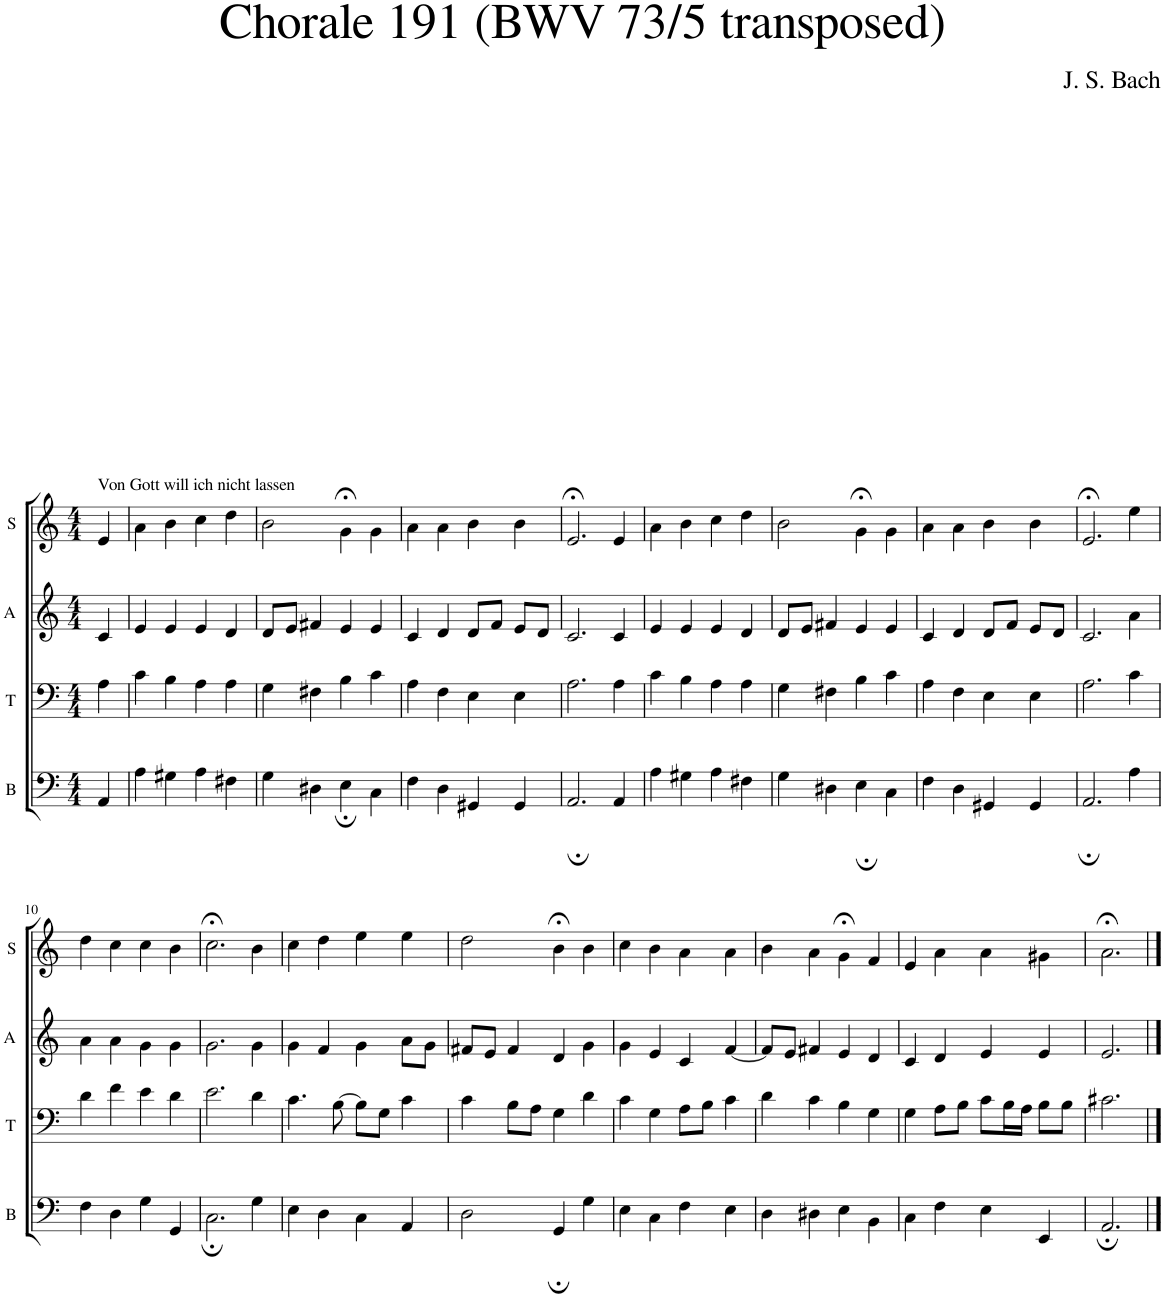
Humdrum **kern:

**kern	**kern	**kern	**kern
*part4	*part3	*part2	*part1
*staff4	*staff3	*staff2	*staff1
*I"B	*I"T	*I"A	*I"S
*I'B	*I'T	*I'A	*I'S
*clefF4	*clefF4	*clefG2	*clefG2
*k[]	*k[]	*k[]	*k[]
*M4/4	*M4/4	*M4/4	*M4/4
=1	=1	=1	=1
!	!	!	!LO:TX:a:t=Von Gott will ich nicht lassen
4AA/	4A\	4c/	4e/
=2	=2	=2	=2
4A\	4c\	4e/	4a\
4G#X\	4B\	4e/	4b\
4A\	4A\	4e/	4cc\
4F#X\	4A\	4d/	4dd\
=3	=3	=3	=3
4G\	4G\	8d/L	2b\
.	.	8e/J	.
4D#X\	4F#X\	4f#X/	.
4E;\	4B\	4e/	4g;<\
4C\	4c\	4e/	4g\
=4	=4	=4	=4
4F\	4A\	4c/	4a\
4D\	4F\	4d/	4a\
4GG#X/	4E\	8d/L	4b\
.	.	8f/J	.
4GG#/	4E\	8e/L	4b\
.	.	8d/J	.
=5	=5	=5	=5
2.AA;/	2.A\	2.c/	2.e;</
4AA/	4A\	4c/	4e/
=6	=6	=6	=6
4A\	4c\	4e/	4a\
4G#X\	4B\	4e/	4b\
4A\	4A\	4e/	4cc\
4F#X\	4A\	4d/	4dd\
=7	=7	=7	=7
4G\	4G\	8d/L	2b\
.	.	8e/J	.
4D#X\	4F#X\	4f#X/	.
4E;\	4B\	4e/	4g;<\
4C\	4c\	4e/	4g\
=8	=8	=8	=8
4F\	4A\	4c/	4a\
4D\	4F\	4d/	4a\
4GG#X/	4E\	8d/L	4b\
.	.	8f/J	.
4GG#/	4E\	8e/L	4b\
.	.	8d/J	.
=9	=9	=9	=9
2.AA;/	2.A\	2.c/	2.e;</
4A\	4c\	4a\	4ee\
!!LO:LB:g=z
=10	=10	=10	=10
4F\	4d\	4a\	4dd\
4D\	4f\	4a\	4cc\
4G\	4e\	4g\	4cc\
4GG/	4d\	4g\	4b\
=11	=11	=11	=11
2.C;\	2.e\	2.g\	2.cc;<\
4G\	4d\	4g\	4b\
=12	=12	=12	=12
4E\	4.c\	4g\	4cc\
4D\	.	4f/	4dd\
.	[8B\	.	.
4C\	8B\L]	4g\	4ee\
.	8G\J	.	.
4AA/	4c\	8a\L	4ee\
.	.	8g\J	.
=13	=13	=13	=13
2D\	4c\	8f#X/L	2dd\
.	.	8e/J	.
.	8B\L	4f#/	.
.	8A\J	.	.
4GG;/	4G\	4d/	4b;<\
4G\	4d\	4g\	4b\
=14	=14	=14	=14
4E\	4c\	4g\	4cc\
4C\	4G\	4e/	4b\
4F\	8A\L	4c/	4a\
.	8B\J	.	.
4E\	4c\	[4f/	4a\
=15	=15	=15	=15
4D\	4d\	8f/L]	4b\
.	.	8e/J	.
4D#X\	4c\	4f#X/	4a\
4E\	4B\	4e/	4g;<\
4BB\	4G\	4d/	4f/
=16	=16	=16	=16
4C\	4G\	4c/	4e/
4F\	8A\L	4d/	4a\
.	8B\J	.	.
4E\	8c\L	4e/	4a\
.	16B\L	.	.
.	16A\JJ	.	.
4EE/	8B\L	4e/	4g#X\
.	8B\J	.	.
=17	=17	=17	=17
2.AA;/	2.c#X\	2.e/	2.a;<\
==	==	==	==
*-	*-	*-	*-
